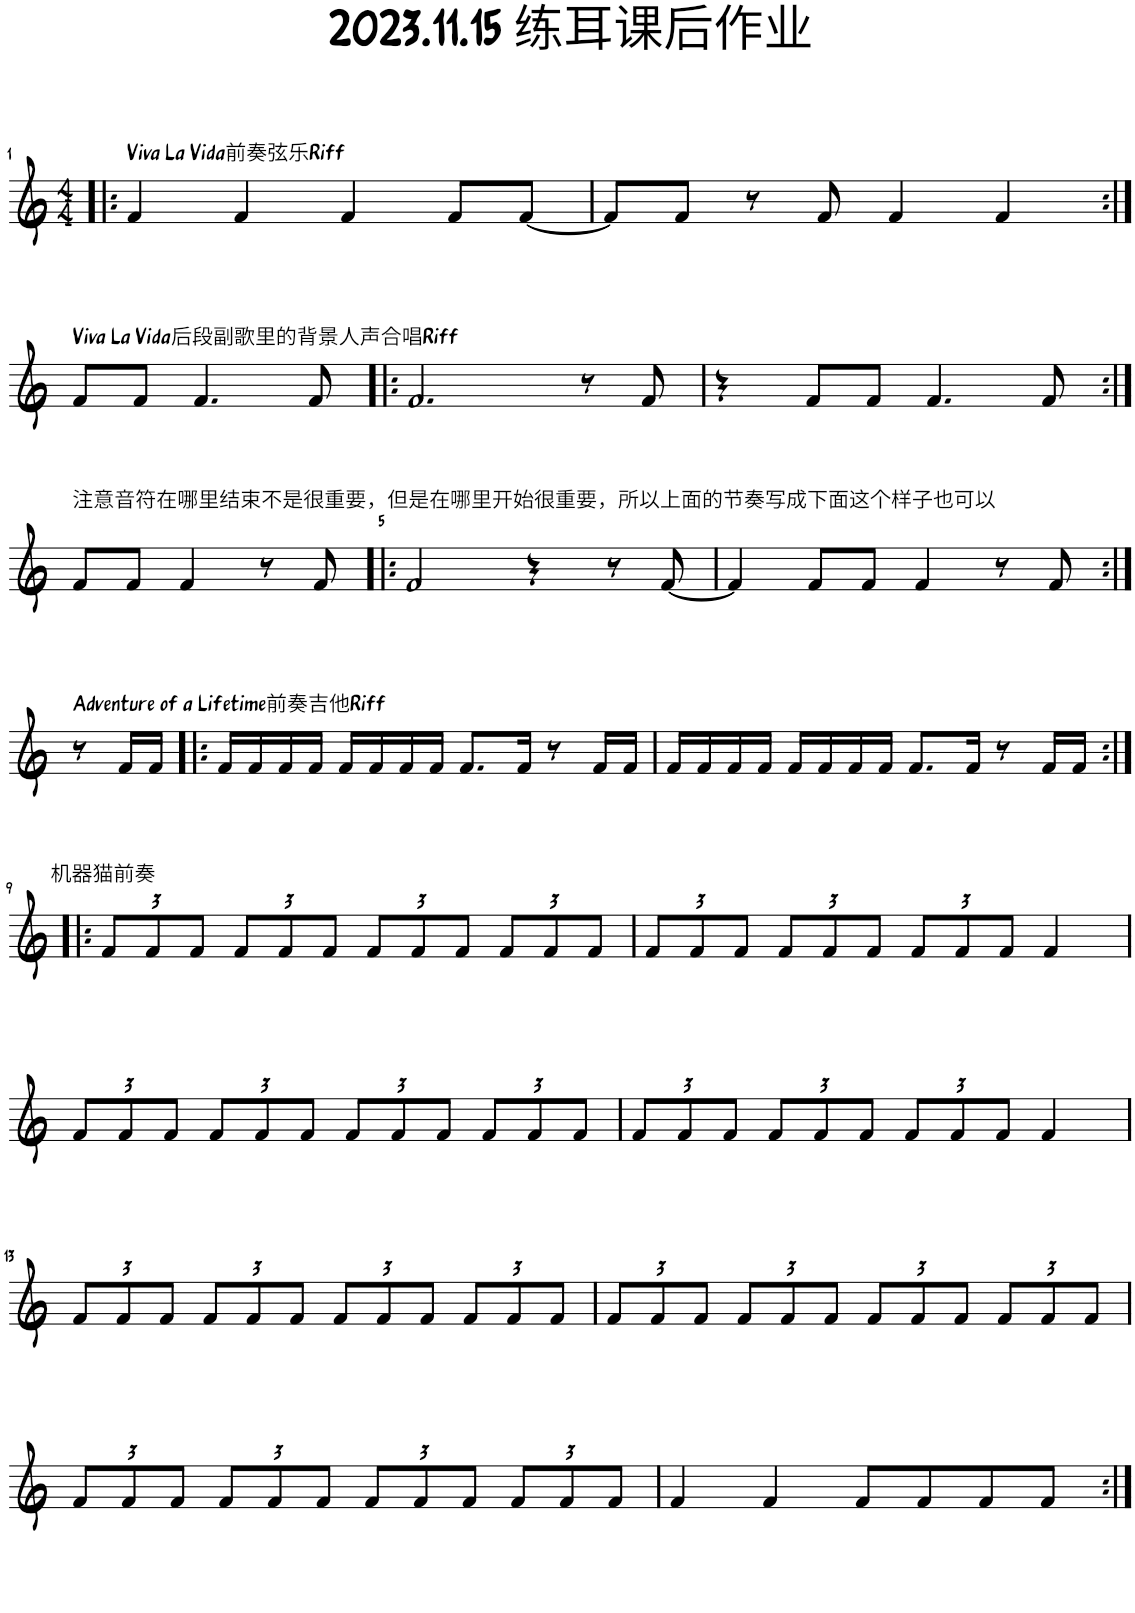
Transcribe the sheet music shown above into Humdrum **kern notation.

**kern
*part1
*staff1
*I"Piano
*I'Pno.
*clefG2
*k[]
*M4/4
=1!|:
!LO:TX:a:t=Viva La Vida前奏弦乐Riff
4f/
4f/
4f/
8f/L
[8f/J
=2
8f/L]
8f/J
8r
8f/
4f/
4f/
!!LO:LB:g=z
=2X1:|!
!LO:TX:a:t=Viva La Vida后段副歌里的背景人声合唱Riff
8f/L
8f/J
4.f/
8f/
=3!|:
2.f/
8r
8f/
=4
4r
8f/L
8f/J
4.f/
8f/
!!LO:LB:g=z
=4X2:|!
!LO:TX:a:t=注意音符在哪里结束不是很重要，但是在哪里开始很重要，所以上面的节奏写成下面这个样子也可以
8f/L
8f/J
4f/
8r
8f/
=5!|:
2f/
4r
8r
[8f/
=6
4f/]
8f/L
8f/J
4f/
8r
8f/
!!LO:LB:g=z
=6X3:|!
!LO:TX:a:t=Adventure of a Lifetime前奏吉他Riff
8r
16f/LL
16f/JJ
=7!|:
16f/LL
16f/
16f/
16f/JJ
16f/LL
16f/
16f/
16f/JJ
8.f/L
16f/Jk
8r
16f/LL
16f/JJ
=8
16f/LL
16f/
16f/
16f/JJ
16f/LL
16f/
16f/
16f/JJ
8.f/L
16f/Jk
8r
16f/LL
16f/JJ
!!LO:LB:g=z
=9:|!|:
*Xbrackettup
!LO:TX:a:t=机器猫前奏
12f/L
12f/
12f/J
12f/L
12f/
12f/J
12f/L
12f/
12f/J
12f/L
12f/
12f/J
=10
12f/L
12f/
12f/J
12f/L
12f/
12f/J
12f/L
12f/
12f/J
4f/
!!LO:LB:g=z
=11
12f/L
12f/
12f/J
12f/L
12f/
12f/J
12f/L
12f/
12f/J
12f/L
12f/
12f/J
=12
12f/L
12f/
12f/J
12f/L
12f/
12f/J
12f/L
12f/
12f/J
4f/
!!LO:LB:g=z
=13
12f/L
12f/
12f/J
12f/L
12f/
12f/J
12f/L
12f/
12f/J
12f/L
12f/
12f/J
=14
12f/L
12f/
12f/J
12f/L
12f/
12f/J
12f/L
12f/
12f/J
12f/L
12f/
12f/J
!!LO:LB:g=z
=15
12f/L
12f/
12f/J
12f/L
12f/
12f/J
12f/L
12f/
12f/J
12f/L
12f/
12f/J
=16
4f/
4f/
8f/L
8f/
8f/
8f/J
=:|!
*-
